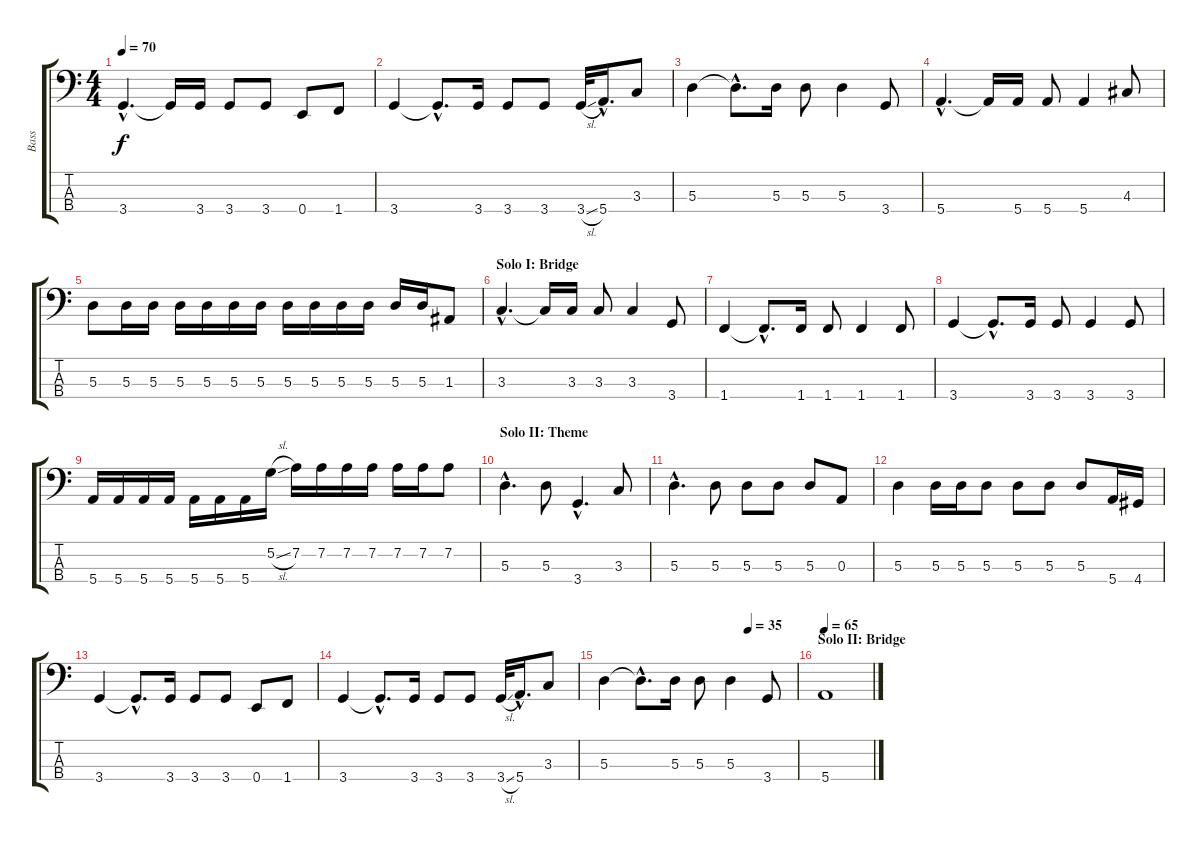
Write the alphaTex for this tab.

\track ("Bass" "Bass") {instrument electricbassfinger}
\staff {score tabs}
\tuning (G2 D2 A1 E1) {hide}
\ts (4 4)
\tempo 70
\clef f4
\ks c
3.4{hac}.4{d dy f} 3.4{t}.16 3.4.16 3.4.8 3.4.8 0.4.8 1.4.8 |
3.4.4 3.4{hac t}.8{d} 3.4.16 3.4.8 3.4.8 3.4{sl}.32 5.4{hac}.16{d} 3.3.8 |
5.3.4 5.3{hac t}.8{d} 5.3.16 5.3.8 5.3.4 3.4.8 |
5.4{hac}.4{d} 5.4{t}.16 5.4.16 5.4.8 5.4.4 4.3.8 |
5.3.8 5.3.16 5.3.16 5.3.16 5.3.16 5.3.16 5.3.16 5.3.16 5.3.16 5.3.16 5.3.16 5.3.16 5.3.16 1.3.8 |
\section ("" "Solo I: Bridge")
3.3{hac}.4{d} 3.3{t}.16 3.3.16 3.3.8 3.3.4 3.4.8 |
1.4.4 1.4{hac t}.8{d} 1.4.16 1.4.8 1.4.4 1.4.8 |
3.4.4 3.4{hac t}.8{d} 3.4.16 3.4.8 3.4.4 3.4.8 |
5.4.16 5.4.16 5.4.16 5.4.16 5.4.16 5.4.16 5.4.16 5.2{sl}.16 7.2.16 7.2.16 7.2.16 7.2.16 7.2.16 7.2.16 7.2.8 |
\section ("" "Solo II: Theme")
5.3{hac}.4{d} 5.3.8 3.4{hac}.4{d} 3.3.8 |
5.3{hac}.4{d} 5.3.8 5.3.8 5.3.8 5.3.8 0.3.8 |
5.3.4 5.3.16 5.3.16 5.3.8 5.3.8 5.3.8 5.3.8 5.4.16 4.4.16 |
3.4.4 3.4{hac t}.8{d} 3.4.16 3.4.8 3.4.8 0.4.8 1.4.8 |
3.4.4 3.4{hac t}.8{d} 3.4.16 3.4.8 3.4.8 3.4{sl}.32 5.4{hac}.16{d} 3.3.8 |
\tempo (35 0.75)
5.3.4 5.3{hac t}.8{d} 5.3.16 5.3.8 5.3.4 3.4.8 |
\section ("" "Solo II: Bridge")
\tempo 65
5.4.1
